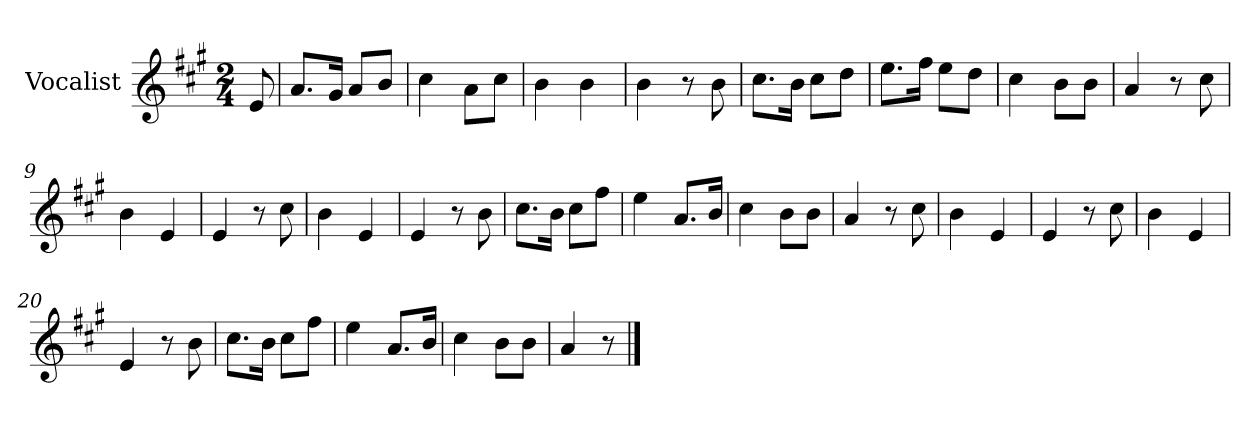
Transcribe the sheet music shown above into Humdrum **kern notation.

**kern
*part1
*staff1
*I"Vocalist
*k[f#c#g#]
*A:
*M2/4
=
8e
=1
8.aL
16g#Jk
8aL
8bJ
=2
4cc#
8aL
8cc#J
=3
4b
4b
=4
4b
8r
8b
=5
8.cc#L
16bJk
8cc#L
8ddJ
=6
8.eeL
16ff#Jk
8eeL
8ddJ
=7
4cc#
8bL
8bJ
=8
4a
8r
8cc#
=9
4b
4e
=10
4e
8r
8cc#
=11
4b
4e
=12
4e
8r
8b
=13
8.cc#L
16bJk
8cc#L
8ff#J
=14
4ee
8.aL
16bJk
=15
4cc#
8bL
8bJ
=16
4a
8r
8cc#
=17
4b
4e
=18
4e
8r
8cc#
=19
4b
4e
=20
4e
8r
8b
=21
8.cc#L
16bJk
8cc#L
8ff#J
=22
4ee
8.aL
16bJk
=23
4cc#
8bL
8bJ
=24
4a
8r
==
*-
